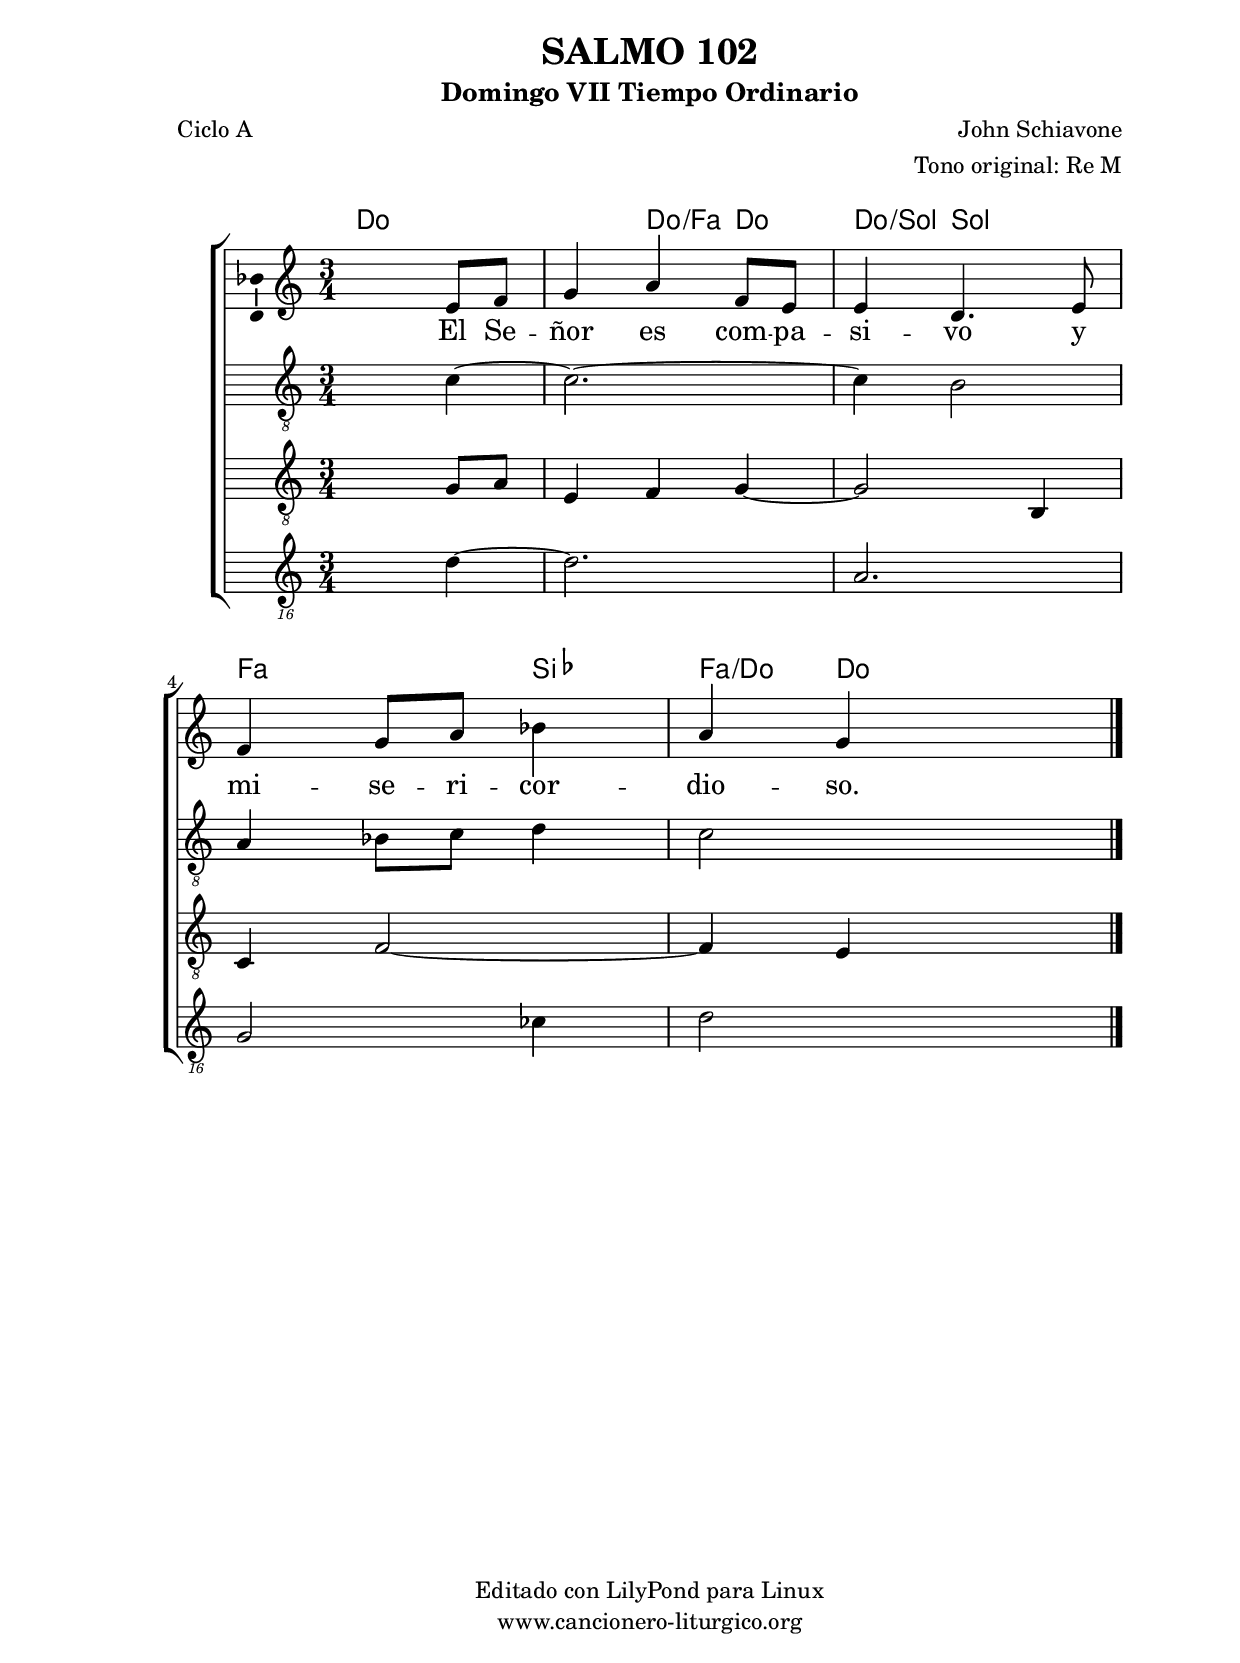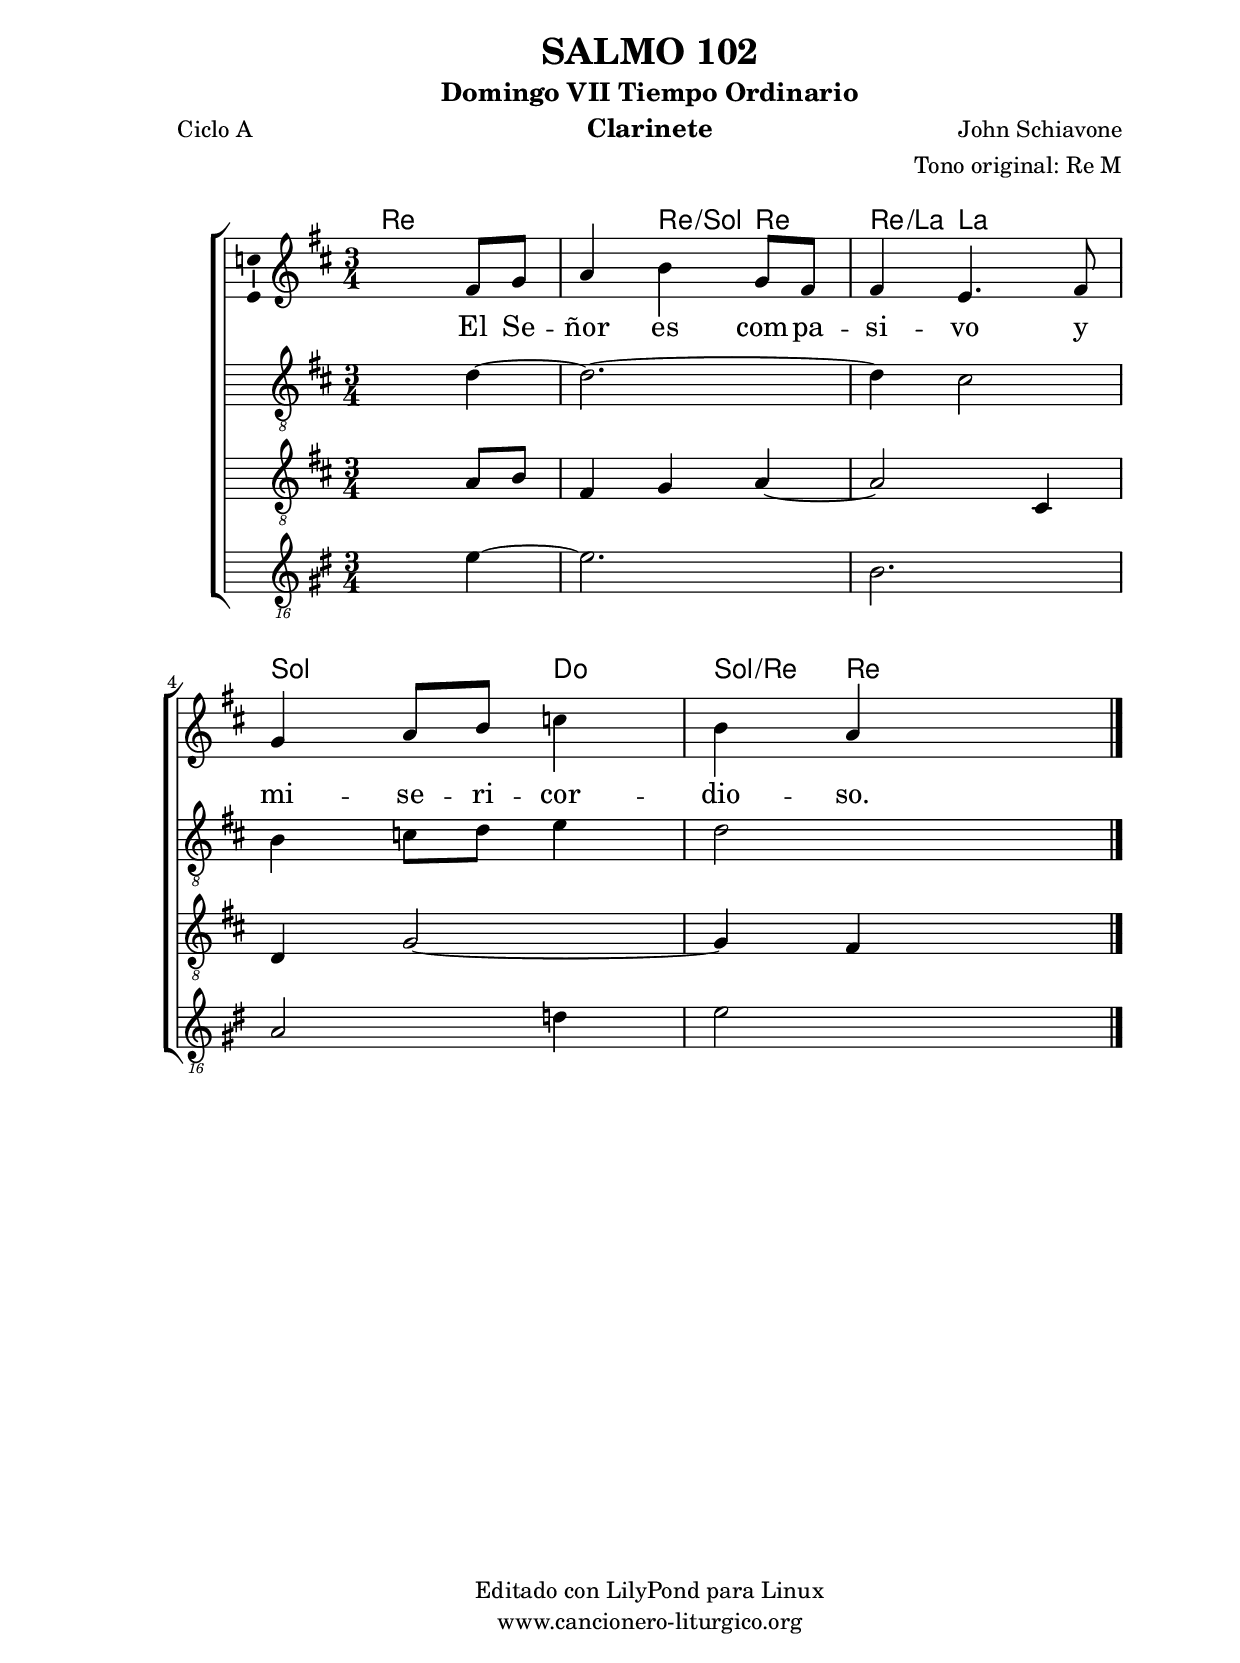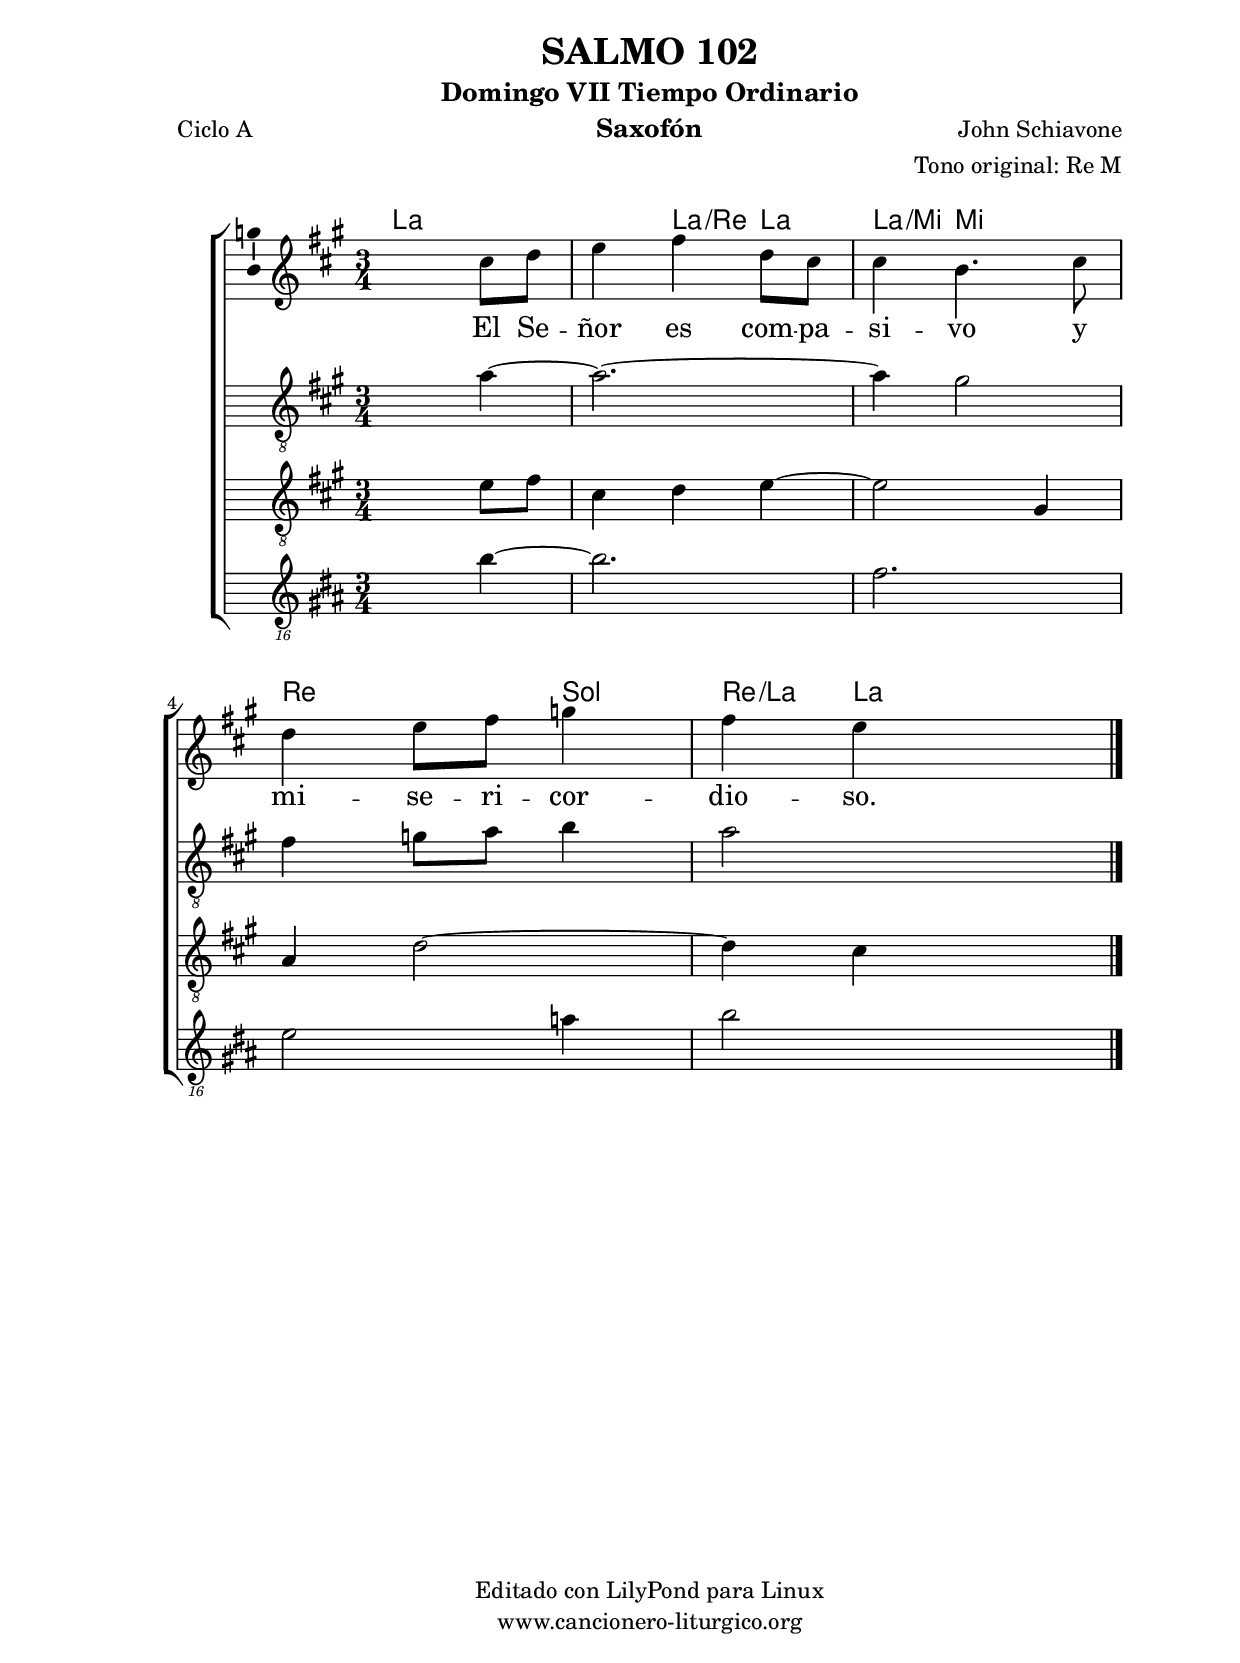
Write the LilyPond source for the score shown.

%
%para convertir .midi en .wav:
%timidity filename.midi -Ow -o finename.wav
%
%
%Para convertir de .wav a .mp3:
%lame -h -m j filename.wav
%
%
%para escuchar el midi:
%timidity nombrefichero.midi
%


%versión de lilypond para la que se ha escrito esta partitura:
\version "2.16.0"

	%Tamaño papel
	#(set-default-paper-size "a4")
	%Tamaño partitura
	#(set-global-staff-size 20)
	%No responde al pulsar sobre una nota
	#(ly:set-option 'point-and-click #f)

%parámetros del encabezamiento:
\header {
	title = "SALMO 102"
	subtitle = "Domingo VII Tiempo Ordinario"
	composer = "John Schiavone"
	poet = "Ciclo A"
	meter = ""
	arranger = "Tono original: Re M"
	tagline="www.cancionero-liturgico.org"
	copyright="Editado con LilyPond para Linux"
	}

%parámetros asociados al papel:
\paper  {
	oddHeaderMarkup = \markup {\fill-line { \on-the-fly #not-first-page \fromproperty #'header:title \on-the-fly #not-first-page \fromproperty #'header:composer }}
	evenHeaderMarkup = \markup {\fill-line { \fromproperty #'header:composer \fromproperty #'header:title }}
	#(set-paper-size "a4")
	print-page-number = ##f
	first-page-number = 1
	print-first-page-number = ##f
%	head-separation = 3.0 \cm
	top-margin = 2.0 \cm
	bottom-margin = 0.5\cm
%%%	bottom-margin = -1.0\cm
	left-margin = 3.0 \cm
	line-width = 16.0 \cm 
	indent = 8\mm
	interscoreline = 2.\mm
	between-system-space = 15\mm
%	para que las partituras no llenen la hoja:
	ragged-bottom = ##t
%	idem para la última hoja:
	ragged-last-bottom = ##f
%	para que las partituras llenen el ancho del papel:
	ragged-last = ##f
	after-title-space = 2.5 \cm
%page-count=1
system-count=2

	%Flexible Vertical Spacing
%	markup-markup-spacing =
%	#'((basic-distance . 15) (minimum-distance . 15) (padding . 3))
	markup-system-spacing =
	#'((basic-distance . 15) (minimum-distance . 15) (padding . 3))
	system-system-spacing =
	#'((basic-distance . 15) (minimum-distance . 15) (padding . 3))
	score-system-spacing =
	#'((basic-distance . 15) (minimum-distance . 15) (padding . 5))
%	top-system-spacing = % header
%	#'((basic-distance . 8) (minimum-distance . 0) (padding . 3))
%	top-markup-spacing =
%	#'((basic-distance . 20) (minimum-distance . 20) (padding . 3))
	last-bottom-spacing = % footer
	#'((basic-distance . 5) (minimum-distance . 5) (padding . 3))
%	score-markup-spacing =
%	#'((basic-distance . 16) (minimum-distance . 13) (padding . 3))

	}


%parámetros que afectan a toda la partitura:
global =  {
	%clave de sol (G):
	\clef G
	%armadura:
	\transpose d c
	\key d \major
	\tempo 4=80
	\set Score.tempoHideNote = ##t
	}


acordes = {
	\italianChords
	\chordmode {
	\transpose d c
{
d2. s4 d/g d d/a a s g s c g/d d s
	}
	}
}


melodia = 
	\transpose d c
{
	\relative c'{
	\time 3/4

s2 fis8 g
a4 b g8 fis
fis4 e4. fis8
g4 a8 b c4
b4 a s

	\bar "|."
	}
	}

melodiados = 
	\transpose d c
{
	\relative c'{
	\time 3/4

\clef "G_8"
s2 d4~
d2.~
d4 cis2
b4 c8 d e4
d2 s4

	\bar "|."
	}
	}

melodiatres = 
	\transpose d c
{
	\relative c'{
	\time 3/4

%\clef F
\clef "G_8"
s2 a8 b
fis4 g a~
a2 cis,4
d4 g2~
g4 fis s

	\bar "|."
	}
	}

melodiacuatro = 
	\transpose d c
{
	\relative c{
	\time 3/4

%\clef F
\clef "G_16"
s2 d4~
d2.
a2.
g2 c4
d2 s4

	\bar "|."
	}
	}

texto = \lyricmode {
El Se -- ñor es com -- pa -- si -- vo y mi -- se -- ri -- cor -- dio -- so.
	}


acordesStaff = \context ChordNames = acordesStaff <<
	\set chordChanges = ##t
	\acordes
	>>


vozStaff = \context Voice = vozStaff
\with {\consists "Ambitus_engraver"}
<<
%	\set Staff.instrumentName = ""
%	\set Staff.shortInstrumentName = ""
%	\set Staff.midiInstrument = #"clarinet"
%	\set Staff.midiInstrument = #"cello"
%	\set Staff.midiInstrument = #"flute"
	\set Staff.midiInstrument = #"electric guitar (jazz)"
%	\set Staff.midiInstrument = #"english horn"
%	\set Staff.midiInstrument = #"violin"
%	\set Staff.midiInstrument = #"glockenspiel"
	\set Staff.midiMinimumVolume = #0.7
	\set Staff.midiMaximumVolume = #0.9
	\global
	\melodia
	>>

vozdosStaff = \context Voice = vozdosStaff
<<
%	\set Staff.instrumentName = "Clarinete 1"
%	\set Staff.shortInstrumentName = "C"
	\override Staff.StaffSymbol #'staff-space = #(magstep -0.35)
	\set Staff.midiInstrument = #"english horn"
	\set Staff.midiMinimumVolume = #0.4
	\set Staff.midiMaximumVolume = #0.5
	\global
	\melodiados
	>>

voztresStaff = \context Voice = voztresStaff
<<
%	\set Staff.instrumentName = "Saxofón"
%	\set Staff.shortInstrumentName = "S"
	\override Staff.StaffSymbol #'staff-space = #(magstep -0.35)
	\set Staff.midiInstrument = #"violin"
	\set Staff.midiMinimumVolume = #0.4
	\set Staff.midiMaximumVolume = #0.5
%Cambio tono para saxofón (DESDE tono de clarinete)
%El segundo comando escribe la partitura en el tono del saxofón
%El primer comando hace que el fichero midi, a pesar de lo anterior, suene en el mismo tono que el resto de la partitura
%%%%%%\transposition f'
%%%%%%\transpose d a,
{
	\global
	\melodiatres
}
	>>

vozcuatroStaff = \context Voice = vozcuatroStaff
<<
%	\set Staff.instrumentName = "Saxofón"
%	\set Staff.shortInstrumentName = "S"
	\override Staff.StaffSymbol #'staff-space = #(magstep -0.35)
	\set Staff.midiInstrument = #"violin"
	\set Staff.midiMinimumVolume = #0.4
	\set Staff.midiMaximumVolume = #0.5
%Cambio tono para saxofón (DESDE tono de clarinete)
%El segundo comando escribe la partitura en el tono del saxofón
%El primer comando hace que el fichero midi, a pesar de lo anterior, suene en el mismo tono que el resto de la partitura
%%%%%%\transposition f'
%%%%%%\transpose d a,
{
	\global
	\melodiacuatro
}
	>>


textoStaff = \context Lyrics = textoStaff <<
	\lyricsto vozStaff \texto
	>>

\book {
	\score {
		\context ChoirStaff {
%			\override StaffGroup.SystemStartBracket #'collapse-height = #1
%			\override Score.SystemStartBar #'collapse-height = #1
			<<
			\acordesStaff
			\vozStaff
			\textoStaff
			\vozdosStaff
			\voztresStaff
			\vozcuatroStaff
			>>
			}
		\layout {
	    		\context {
				\Lyrics
				\override LyricText #'font-size = #2
				}
	   		 \context {
				\Score
				%fontSize = #3
				\override StaffSymbol #'staff-space = #(magstep +3)
				%\override Beam #'thickness = #0.55
				%\override SpacingSpanner #'spacing-increment = #1.0
				%\override Slur #'height-limit = #1.5
				}
			}
		}
	\score {
		\unfoldRepeats
		\context ChoirStaff {
			<<
			\acordesStaff
			\vozStaff
			\vozdosStaff
			\voztresStaff
			\vozcuatroStaff
			>>
			}
		\midi {
	  		\context {
	  			\Score
				tempoWholesPerMinute = #(ly:make-moment 70 4)
				}
			}
		}
	}

%Partitura para clarinete
#(define output-suffix "C")
\book {
	\header{
		instrument = "Clarinete"
		}
	\score {
		\context ChoirStaff {
%			\override StaffGroup.SystemStartBracket #'collapse-height = #1
%			\override Score.SystemStartBar #'collapse-height = #1
\transpose c d
			<<
			\acordesStaff
			\vozStaff
			\textoStaff
			\vozdosStaff
			\voztresStaff
			\vozcuatroStaff
			>>
			}
		\layout {
	    		\context {
				\Lyrics
				\override LyricText #'font-size = #2
				}
	   		 \context {
				\Score
				%fontSize = #3
				\override StaffSymbol #'staff-space = #(magstep +3)
				%\override Beam #'thickness = #0.55
				%\override SpacingSpanner #'spacing-increment = #1.0
				%\override Slur #'height-limit = #1.5
				}
			}
		}
	}

%Partitura para saxofón
#(define output-suffix "S")
\book {
	\header{
		instrument = "Saxofón"
		}
	\score {
		\context ChoirStaff {
%			\override StaffGroup.SystemStartBracket #'collapse-height = #1
%			\override Score.SystemStartBar #'collapse-height = #1
\transpose c a
			<<
			\acordesStaff
			\vozStaff
			\textoStaff
			\vozdosStaff
			\voztresStaff
			\vozcuatroStaff
			>>
			}
		\layout {
	    		\context {
				\Lyrics
				\override LyricText #'font-size = #2
				}
	   		 \context {
				\Score
				%fontSize = #3
				\override StaffSymbol #'staff-space = #(magstep +3)
				%\override Beam #'thickness = #0.55
				%\override SpacingSpanner #'spacing-increment = #1.0
				%\override Slur #'height-limit = #1.5
				}
			}
		}
	}

